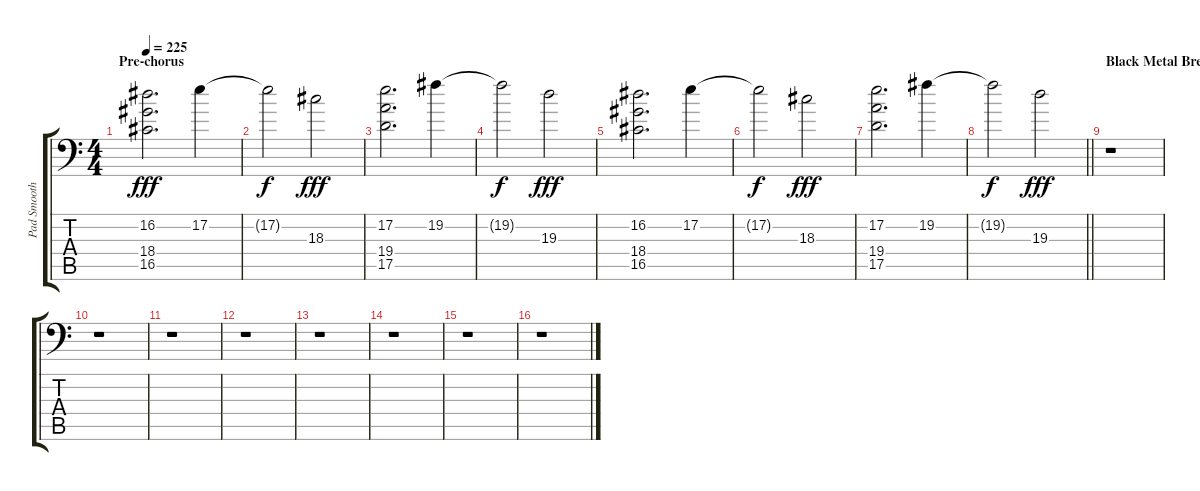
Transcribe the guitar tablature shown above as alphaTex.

\track ("Pad Smooth" "Pad Smooth") {instrument pad3polysynth}
\staff {score tabs}
\tuning (B8 B3 G3 D3 A2 C-1) {hide}
\ts (4 4)
\section ("" "Pre-chorus")
\tempo 225
\clef f4
\ks c
(16.2 18.4 16.5).2{d dy fff} 17.2.4 |
17.2{t}.2{dy f} 18.3.2{dy fff} |
(17.2 19.4 17.5).2{d} 19.2.4 |
19.2{t}.2{dy f} 19.3.2{dy fff} |
(16.2 18.4 16.5).2{d} 17.2.4 |
17.2{t}.2{dy f} 18.3.2{dy fff} |
(17.2 19.4 17.5).2{d} 19.2.4 |
\barLineRight lightlight
19.2{t}.2{dy f} 19.3.2{dy fff} |
\section ("" "Black Metal Break")
r.1 |
r.1 |
r.1 |
r.1 |
r.1 |
r.1 |
r.1 |
r.1
